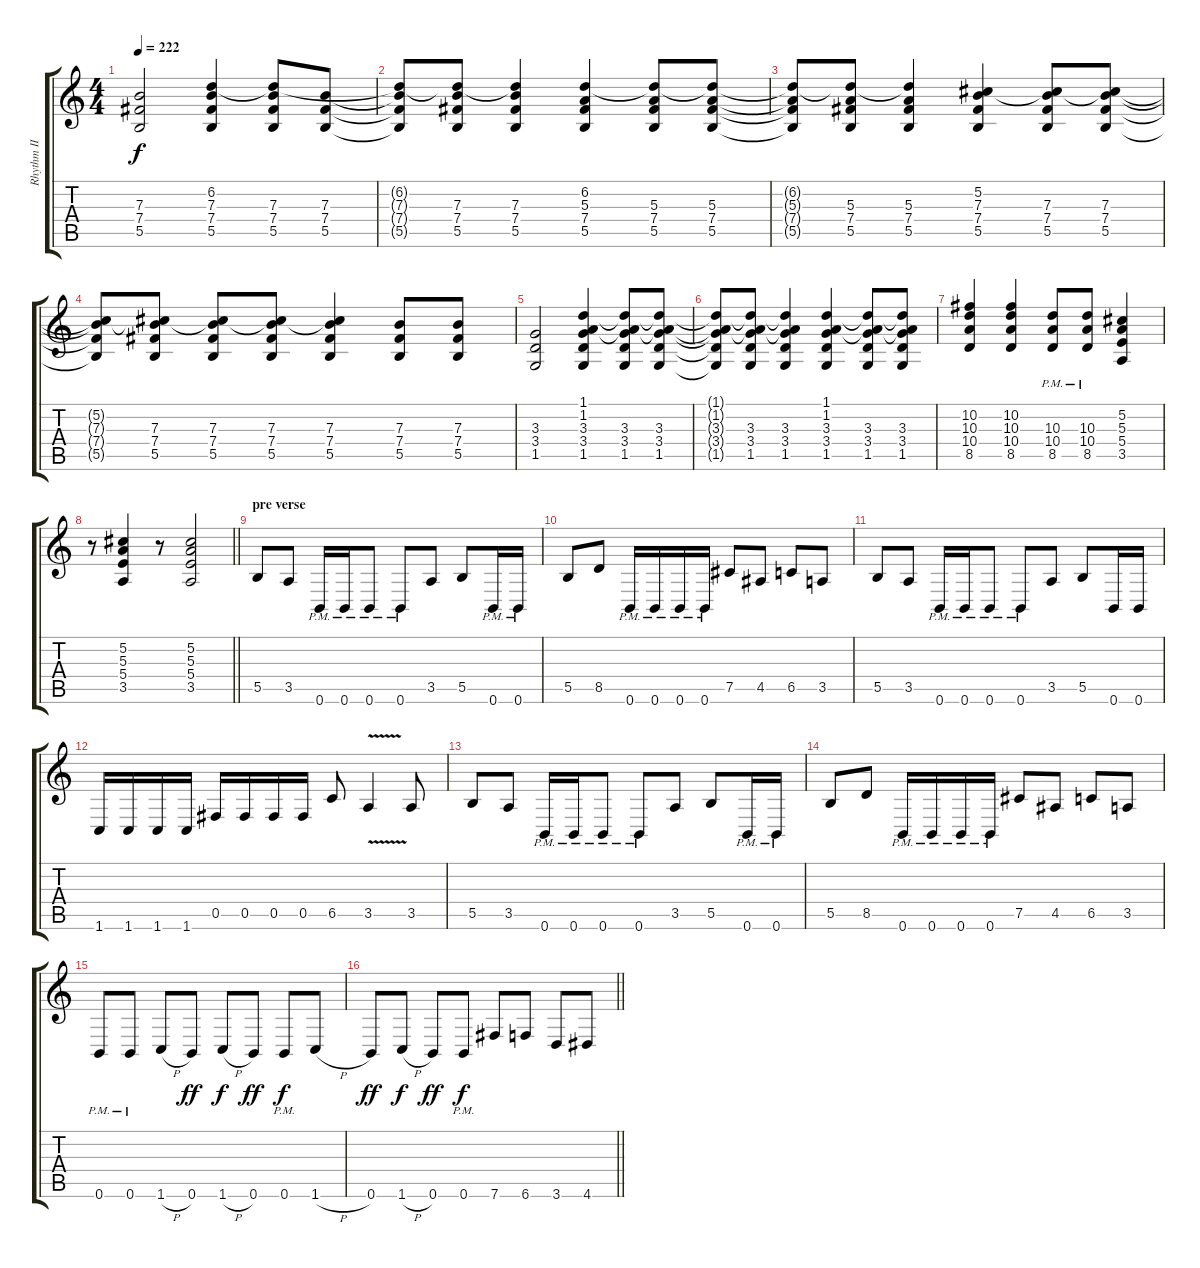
\track ("Rhythm II" "Rhythm II") {instrument distortionguitar}
\staff {score tabs}
\tuning (Db4 Ab3 E3 B2 Gb2 B1) {hide}
\ts (4 4)
\tempo 222
\clef g2
\ks c
(7.3 7.4 5.5).2{dy f} (6.2 7.3 7.4 5.5).4 (6.2{t} 7.3 7.4 5.5).8 (7.3 7.4 5.5).8 |
(6.2{t} 7.3{t} 7.4{t} 5.5{t}).8 (6.2{t} 7.3 7.4 5.5).8 (6.2{t} 7.3 7.4 5.5).4 (6.2 5.3 7.4 5.5).4 (6.2{t} 5.3 7.4 5.5).8 (6.2{t} 5.3 7.4 5.5).8 |
(6.2{t} 5.3{t} 7.4{t} 5.5{t}).8 (6.2{t} 5.3 7.4 5.5).8 (6.2{t} 5.3 7.4 5.5).4 (5.2 7.3 7.4 5.5).4 (5.2{t} 7.3 7.4 5.5).8 (5.2{t} 7.3 7.4 5.5).8 |
(5.2{t} 7.3{t} 7.4{t} 5.5{t}).8 (5.2{t} 7.3 7.4 5.5).8 (5.2{t} 7.3 7.4 5.5).8 (5.2{t} 7.3 7.4 5.5).8 (5.2{t} 7.3 7.4 5.5).4 (7.3 7.4 5.5).8 (7.3 7.4 5.5).8 |
(3.3 3.4 1.5).2 (1.1 1.2 3.3 3.4 1.5).4 (1.1{t} 1.2{t} 3.3 3.4 1.5).8 (1.1{t} 1.2{t} 3.3 3.4 1.5).8 |
(1.1{t} 1.2{t} 3.3{t} 3.4{t} 1.5{t}).8 (1.1{t} 1.2{t} 3.3 3.4 1.5).8 (1.1{t} 1.2{t} 3.3 3.4 1.5).4 (1.1 1.2 3.3 3.4 1.5).4 (1.1{t} 1.2{t} 3.3 3.4 1.5).8 (1.1{t} 1.2{t} 3.3 3.4 1.5).8 |
(10.2 10.3 10.4 8.5).4 (10.2 10.3 10.4 8.5).4 (10.3{pm} 10.4{pm} 8.5{pm}).8 (10.3{pm} 10.4{pm} 8.5{pm}).8 (5.2 5.3 5.4 3.5).4 |
\barLineRight lightlight
r.8 (5.2 5.3 5.4 3.5).4 r.8 (5.2 5.3 5.4 3.5).2 |
\section ("" "pre verse")
5.5.8{volume 16} 3.5.8 0.6{pm}.16 0.6{pm}.16 0.6{pm}.8 0.6{pm}.8 3.5.8 5.5.8 0.6{pm}.16 0.6{pm}.16 |
5.5.8 8.5.8 0.6{pm}.16 0.6{pm}.16 0.6{pm}.16 0.6{pm}.16 7.5.8 4.5.8 6.5.8 3.5.8 |
5.5.8 3.5.8 0.6{pm}.16 0.6{pm}.16 0.6{pm}.8 0.6{pm}.8 3.5.8 5.5.8 0.6.16 0.6.16 |
1.6.16 1.6.16 1.6.16 1.6.16 0.5.16 0.5.16 0.5.16 0.5.16 6.5.8 3.5{v}.4 3.5.8 |
5.5.8 3.5.8 0.6{pm}.16 0.6{pm}.16 0.6{pm}.8 0.6{pm}.8 3.5.8 5.5.8 0.6{pm}.16 0.6{pm}.16 |
5.5.8 8.5.8 0.6{pm}.16 0.6{pm}.16 0.6{pm}.16 0.6{pm}.16 7.5.8 4.5.8 6.5.8 3.5.8 |
0.6{pm}.8 0.6{pm}.8 1.6{h}.8 0.6.8{dy ff} 1.6{h}.8{dy f} 0.6.8{dy ff} 0.6{pm}.8{dy f} 1.6{h}.8 |
\barLineRight lightlight
0.6.8{dy ff} 1.6{h}.8{dy f} 0.6.8{dy ff} 0.6{pm}.8{dy f} 7.6.8 6.6.8 3.6.8 4.6.8
